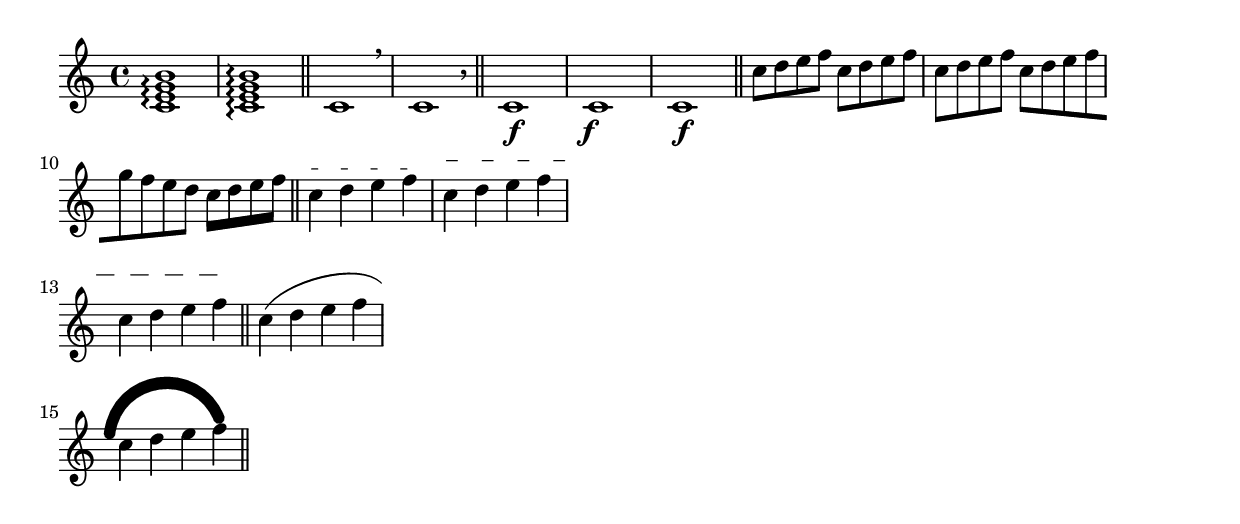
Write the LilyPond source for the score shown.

\version "2.17.6"

\version "2.17.6"

\header {
  snippet-title = "Generalized offsetter"
  snippet-author = "David Nalesnik"
  snippet-description = \markup {
    \wordwrap {
      The ability to offset default values of various properties would be a
      useful enhancement of LilyPond.  Currently, this is possible for the
      property "\'control-points" using the "\\shape" command.  The following
      snippet seeks to generalize the application of offsets to grob properties.
      Both overrides and tweaks are supported.  Offsets are currently limited to
      three data types: number, number-pair, and number-pair-list (the latter
      is defined by this snippet and represents the type used, for example, by
      "\'control-points)."  Offsets will work with many properties, but not all.
      (For example, offsets are limited to immutable grob properties; these are
      listed in "`scm/define-grobs.scm\'.)" Offsets are reckoned against default
      values.  It is not possible to accumulate offsets, nor to offset against
      a user-defined procedure.
    }
  }
  tags = "offsets, offsetting, scheme"
  status = "unfinished"
  first-known-supported-version = "2.17.6"
}

%%%%%%%%%%%%%%%%%%%
%   THE SNIPPET   %
%%%%%%%%%%%%%%%%%%%

#(define (pair-list? x)
  (and (list? x)
       (every number-pair? x)))

#(define (offset-general arg offsets)
"Displace @code{arg} by @code{offsets} if @code{arg} is a number, a
number pair, or a list of number pairs.  If @code{offsets} is an empty
list or if there is a type-mismatch, @code{arg} will be returned."
  (cond
    ((and (number? arg) (number? offsets))
     (+ arg offsets))
    ((and (number-pair? arg)
          (or (number? offsets)
              (number-pair? offsets)))
     (coord-translate arg offsets))
    ((and (pair-list? arg) (pair-list? offsets))
     (map
       (lambda (x y) (coord-translate x y))
       arg offsets))
    (else arg)))

#(define ((offsetter property offsets) grob)
  (let* ((immutable (ly:grob-basic-properties grob))
         ;   To obtain default values, we need the original key/value pair for our
         ; property from the basic-properties alist.  If the music function \offset is
         ; called as an override, a pair is added to the head of the alist.  This
         ; pair contains the property name and an anonymous procedure.  The original pair
         ; is behind the added pair, and we find it by traversing the alist
         ; from back to front.
         ;   If we attempt to use an override to offset a property not contained in the
         ; basic-property alist, a new pair is still created.  In this case, a search
         ; will return the pair added by the override.  Currently, we recognize it by the
         ; function's lack of a name, though it would be superior if we could just "remember"
         ; the procedure and recognize it that way.
         ;   If \offset is called as a tweak, the basic-property alist is unaffected.
         (target (assoc-get property (reverse immutable)))
         ; calculate or read default values
         (vals
           (if (procedure? target)
               ; check for #<procedure #f (grob)>
               (if (procedure-name target)
                   (target grob)
                   '())
               target))
         (can-type-be-offset?
           (or (number? vals)
               (number-pair? vals)
               (pair-list? vals))))

    (if can-type-be-offset?
        ; '(+inf.0 . -inf.0) would offset to itself.  This will
        ; be confusing to user, so issue a warning.
        (if (equal? empty-interval vals)
            (ly:warning "default '~a of ~a is ~a and can't be offset"
              property grob vals)
            (let* ((orig (ly:grob-original grob))
                   (siblings
                     (if (ly:spanner? grob)
                         (ly:spanner-broken-into orig)
                         '()))
                   (total-found (length siblings))
                   ; since there is some flexibility in input syntax,
                   ; structure of `offsets' is normalized
                   (offsets
                     (if (or (not (pair? offsets))
                             (number-pair? offsets)
                             (and (pair-list? offsets) (pair-list? vals)))
                         (list offsets)
                         offsets)))

              (define (helper sibs offs)
                ; apply offsets to the siblings of broken spanners
                (if (pair? offs)
                    (if (eq? (car sibs) grob)
                        (offset-general vals (car offs))
                        (helper (cdr sibs) (cdr offs)))
                    vals))

              (if (>= total-found 2)
                  (helper siblings offsets)
                  (offset-general vals (car offsets)))))

            (begin
              (ly:warning "the property '~a of ~a cannot be offset" property grob)
              vals))))

offset =
#(define-music-function (parser location property offsets item)
  (symbol-list-or-symbol? scheme? symbol-list-or-music?)
  (_i "Offset the default value of @var{property} of @var{item} by
@var{offsets}.  If @var{item} is a string, the result is
@code{\\override} for the specified grob type.  If @var{item} is
a music expression, the result is the same music expression with an
appropriate tweak applied.")
  (if (ly:music? item)
      #{ \tweak #property #(offsetter property offsets) #item #}
      (if (check-grob-path item parser location
                                #:default 'Bottom
                                #:min 2
                                #:max 2)
          #{
            \override #item . #property =
              #(offsetter property offsets)
          #}
          (make-music 'Music))))


%%%%%%%%%%%%%%%%%%%%%%
%   USAGE EXAMPLES   %
%%%%%%%%%%%%%%%%%%%%%%

\layout {
  ragged-right = ##t
  indent = 0
}

\relative c' {
  %% ARPEGGIO %%
  % default
  <c e g b>1\arpeggio
  <c e g b>1-\offset #'positions #'(-1 . 1) \arpeggio
  \bar "||"

  %% BREATHING SIGN %%
  % default
  c1 \breathe
  c1
  \once \offset #'Y-offset #1 BreathingSign
  \breathe
  \bar "||"

  %% DYNAMICS %%
  % default
  c1\f
  \once \offset #'X-offset #-1 DynamicText
  c1\f
  % DynamicLineSpanner
  c1-\offset #'padding #1 \f
  \bar "||"

  %% BEAMS %%
  % default
  c'8 d e f
  \once \offset #'positions #'(-1 . -1) Voice.Beam
  c8 d e f
  % same effect as an offset of '(-2 . -2)
  \once \offset #'positions #-2 Beam
  c8 d e f
  \override Beam #'breakable = ##t
  c8-\offset #'positions #'((-1 . -3) (-3 . -1)) [ d e f
  \break
  g8 f e d] c-\offset #'beam-thickness #0.48 [ d e f]
  \bar "||"

  %% TEXT SPANNERS %%
  c4\startTextSpan d e f\stopTextSpan
  \once \offset #'dash-fraction #'(0.1 0.3) TextSpanner
  \once \offset #'staff-padding #'(1.0 2.0) TextSpanner
  c4\startTextSpan d e f
  \break
  c4 d e f\stopTextSpan
  \bar "||"

  %% SLURS %%
  % this duplicates the effect of the \shape command
  \offset #'control-points #'(
                              ((0 . 0) (0 . 1) (0 . 2) (0 . 1))
                              ((1 . 0) (0 . 4) (0 . 4) (0 . 0))
                              ) Slur
  c4-\offset #'line-thickness #'(0 10) ( d e f
  \break
  c4 d e f)
  \bar "||"

  %% A warning is issued if user attempts to offset a property
  %% which has a value defaulting to '(+inf.0 . -inf.0)
  %{
  \break
  \offset #'extra-spacing-width #'(1 . 10) Score.MetronomeMark
  \tempo "Adagio"
  c1
  %}
}
